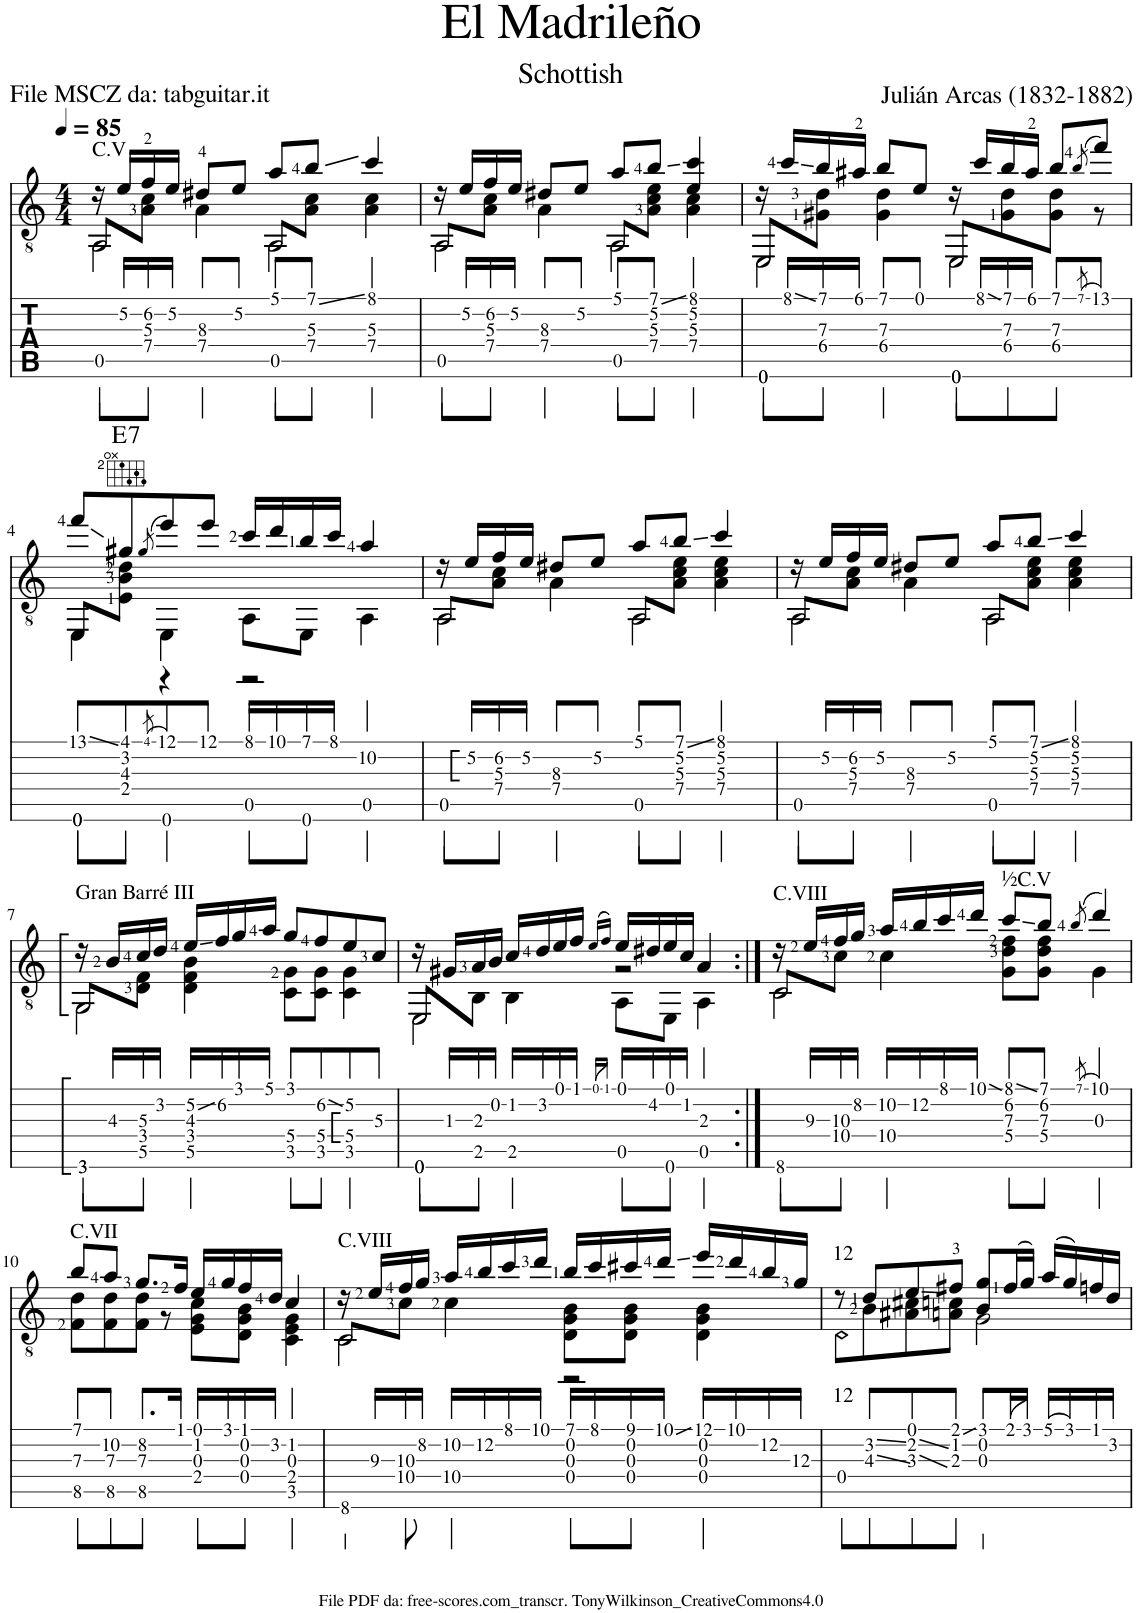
**kern	**kern	**harte
*part2	*part1	*part1
*staff2	*staff1	*
*I"Chitarra classica (Intavolatura)	*I"Guitar	*
*stria6	*	*
*	*clefGv2	*
*k[]	*k[]	*
*M4/4	*M4/4	*
*MM85	*MM85	*
=1	=1	=1
*^	*^	*
!	!	!LO:TX:a:t=C.V	!	!
!	!LO:N:head=open	!	!LO:N:head=open	!
*	*^	*	*^	*
16r	8AA\L	2AA\	16r	8AA/L	2AA\	.
16e/LL	.	.	16e/LL	.	.	.
16f/	8A\ 8c\J	.	16f/	8A\ 8c\J	.	.
16e/JJ	.	.	16e/JJ	.	.	.
8d#X/L	4A\	.	8d#X/L	4A\	.	.
8e/J	.	.	8e/J	.	.	.
!	!LO:N:head=open	!	!	!LO:N:head=open	!	!
8a/L	8AA\L	2AA\	8a/L	8AA/L	2AA\	.
8b/J	8A\ 8c\J	.	8b/J	8A\ 8c\J	.	.
4cc/	4A\ 4c\	.	4cc/	4A\ 4c\	.	.
=2	=2	=2	=2	=2	=2	=2
!	!LO:N:head=open	!	!	!LO:N:head=open	!	!
16r	8AA\L	2AA\	16r	8AA/L	2AA\	.
16e/LL	.	.	16e/LL	.	.	.
16f/	8A\ 8c\J	.	16f/	8A\ 8c\J	.	.
16e/JJ	.	.	16e/JJ	.	.	.
8d#X/L	4A\	.	8d#X/L	4A\	.	.
8e/J	.	.	8e/J	.	.	.
!	!LO:N:head=open	!	!	!LO:N:head=open	!	!
8a/L	8AA\L	2AA\	8a/L	8AA/L	2AA\	.
8b/J	8A\ 8c\ 8e\J	.	8b/J	8A\ 8c\ 8e\J	.	.
4e/ 4cc/	4A\ 4c\	.	4e/ 4cc/	4A\ 4c\	.	.
=3	=3	=3	=3	=3	=3	=3
!	!LO:N:head=open	!	!	!LO:N:head=open	!	!
16r	8EE\L	2EE\	16r	8EE/L	2EE\	.
16cc/LL	.	.	16cc/LL	.	.	.
16b/	8G#X\ 8d\J	.	16b/	8G#X\ 8d\J	.	.
16a#X/JJ	.	.	16a#X/JJ	.	.	.
8b/L	4G#\ 4d\	.	8b/L	4G#\ 4d\	.	.
8e/J	.	.	8e/J	.	.	.
!	!LO:N:head=open	!	!	!LO:N:head=open	!	!
16r	8EE\L	2EE\	16r	8EE/L	2EE\	.
16cc/LL	.	.	16cc/LL	.	.	.
16b/	8G#\ 8d\	.	16b/	8G#\ 8d\	.	.
16a#/JJ	.	.	16a#/JJ	.	.	.
8b/L	8G#\ 8d\J	.	8b/L	8G#\ 8d\J	.	.
(8qb/	.	.	(8qb/	.	.	.
8ff/J)	8r	.	8ff/J)	8r	.	.
!!LO:LB:g=z	!!	!!
=4	=4	=4	=4	=4	=4	=4
8ff/L	8EE\L	4EE\	8ff/L	8EE/L	4EE\	.
!	!	!	!	!	!	!LO:H:kt=7
8g#X/	8E\ 8B\ 8d\J	.	8g#X/	8E\ 8B\ 8d\J	.	E:7
(8qg#/	.	.	(8qg#/	.	.	.
8ee/)	4EE\	4r	8ee/)	4EE\	4r	.
8ee/J	.	.	8ee/J	.	.	.
16cc/LL	8AA\L	2r	16cc/LL	8AA\L	2r	.
16dd/	.	.	16dd/	.	.	.
16b/	8EE\J	.	16b/	8EE\J	.	.
16cc/JJ	.	.	16cc/JJ	.	.	.
4a/	4AA\	.	4a/	4AA\	.	.
=5	=5	=5	=5	=5	=5	=5
!	!LO:N:head=open	!	!	!LO:N:head=open	!	!
16r	8AA\L	2AA\	16r	8AA/L	2AA\	.
16e/LL	.	.	16e/LL	.	.	.
16f/	8A\ 8c\J	.	16f/	8A\ 8c\J	.	.
16e/JJ	.	.	16e/JJ	.	.	.
8d#X/L	4A\	.	8d#X/L	4A\	.	.
8e/J	.	.	8e/J	.	.	.
!	!LO:N:head=open	!	!	!LO:N:head=open	!	!
8a/L	8AA\L	2AA\	8a/L	8AA/L	2AA\	.
8b/J	8A\ 8c\ 8e\J	.	8b/J	8A\ 8c\ 8e\J	.	.
4cc/	4A\ 4c\ 4e\	.	4cc/	4A\ 4c\ 4e\	.	.
=6	=6	=6	=6	=6	=6	=6
!	!LO:N:head=open	!	!	!LO:N:head=open	!	!
16r	8AA\L	2AA\	16r	8AA/L	2AA\	.
16e/LL	.	.	16e/LL	.	.	.
16f/	8A\ 8c\J	.	16f/	8A\ 8c\J	.	.
16e/JJ	.	.	16e/JJ	.	.	.
8d#X/L	4A\	.	8d#X/L	4A\	.	.
8e/J	.	.	8e/J	.	.	.
!	!LO:N:head=open	!	!	!LO:N:head=open	!	!
8a/L	8AA\L	2AA\	8a/L	8AA/L	2AA\	.
8b/J	8A\ 8c\ 8e\J	.	8b/J	8A\ 8c\ 8e\J	.	.
4cc/	4A\ 4c\ 4e\	.	4cc/	4A\ 4c\ 4e\	.	.
!!LO:LB:g=z	!!	!!
=7	=7	=7	=7	=7	=7	=7
!	!	!	!LO:TX:a:t=Gran Barré III	!	!	!
!	!LO:N:head=open	!	!	!LO:N:head=open	!	!
16r	8GG\L	2GG\	16r	8GG/L	2GG\	.
16B/LL	.	.	16B/LL	.	.	.
16c/	8D\ 8F\J	.	16c/	8D\ 8F\J	.	.
16d/JJ	.	.	16d/JJ	.	.	.
16e/LL	4D\ 4F\ 4B\	.	16e/LL	4D\ 4F\ 4B\	.	.
16f/	.	.	16f/	.	.	.
16g/	.	.	16g/	.	.	.
16a/JJ	.	.	16a/JJ	.	.	.
8g/L	8C\ 8G\L	2ryy	8g/L	8C\ 8G\L	2ryy	.
8f/	8C\ 8G\J	.	8f/	8C\ 8G\J	.	.
8e/	4C\ 4G\	.	8e/	4C\ 4G\	.	.
8c/J	.	.	8c/J	.	.	.
=8	=8	=8	=8	=8	=8	=8
!	!LO:N:head=open	!	!	!LO:N:head=open	!	!
16r	8EE\L	2EE\	16r	8EE/L	2EE\	.
16G#X/LL	.	.	16G#X/LL	.	.	.
16A/	8BB\J	.	16A/	8BB\J	.	.
16B/JJ	.	.	16B/JJ	.	.	.
16c/LL	4BB\	.	16c/LL	4BB\	.	.
16d/	.	.	16d/	.	.	.
16e/	.	.	16e/	.	.	.
16f/JJ	.	.	16f/JJ	.	.	.
(16qe/LL	.	.	(16qe/LL	.	.	.
16qf/JJ)	.	.	16qf/JJ)	.	.	.
16e/LL	8AA\L	2r	16e/LL	8AA\L	2r	.
16d#X/	.	.	16d#X/	.	.	.
16e/	8EE\J	.	16e/	8EE\J	.	.
16c/JJ	.	.	16c/JJ	.	.	.
4A/	4AA\	.	4A/	4AA\	.	.
=9:|!	=9:|!	=9:|!	=9:|!	=9:|!	=9:|!	=9:|!
!	!	!	!LO:TX:a:t=C.VIII	!	!	!
!	!LO:N:head=open	!	!	!LO:N:head=open	!	!
16r	8C\L	2C\	16r	8C/L	2C\	.
16e/LL	.	.	16e/LL	.	.	.
16f/	8c\J	.	16f/	8c\J	.	.
16g/JJ	.	.	16g/JJ	.	.	.
16a/LL	4c\	.	16a/LL	4c\	.	.
16b/	.	.	16b/	.	.	.
16cc/	.	.	16cc/	.	.	.
16dd/JJ	.	.	16dd/JJ	.	.	.
!	!	!	!LO:TX:a:t=½C.V	!	!	!
8cc/L	8G\ 8d\ 8f\L	2ryy	8cc/L	8G\ 8d\ 8f\L	2ryy	.
8b/J	8G\ 8d\ 8f\J	.	8b/J	8G\ 8d\ 8f\J	.	.
(8qb/	.	.	(8qb/	.	.	.
4dd/)	4G\	.	4dd/)	4G\	.	.
*	*v	*v	*	*	*	*
*	*	*	*v	*v	*
!!LO:LB:g=z
=10	=10	=10	=10	=10
!	!	!LO:TX:a:t=C.VII	!	!
8b/L	8F\ 8d\L	8b/L	8F\ 8d\L	.
8a/J	8F\ 8d\	8a/J	8F\ 8d\	.
8.g/L	8F\ 8d\J	8.g/L	8F\ 8d\J	.
.	8r	.	8r	.
16f/Jk	.	16f/Jk	.	.
16e/LL	8E\ 8G\ 8c\L	16e/LL	8E\ 8G\ 8c\L	.
16g/	.	16g/	.	.
16f/	8D\ 8G\ 8B\J	16f/	8D\ 8G\ 8B\J	.
16d/JJ	.	16d/JJ	.	.
4c/	4C\ 4E\ 4G\	4c/	4C\ 4E\ 4G\	.
=11	=11	=11	=11	=11
*	*^	*	*	*
!	!	!	!LO:TX:a:t=C.VIII	!	!
!	!	!	!	!LO:N:head=open	!
*	*	*	*	*^	*
16r	8r	2C\	16r	8C/L	2C\	.
16e/LL	.	.	16e/LL	.	.	.
16f/	8c\	.	16f/	8c\J	.	.
16g/JJ	.	.	16g/JJ	.	.	.
16a/LL	4c\	.	16a/LL	4c\	.	.
16b/	.	.	16b/	.	.	.
16cc/	.	.	16cc/	.	.	.
16dd/JJ	.	.	16dd/JJ	.	.	.
16b/LL	8D\ 8G\ 8B\L	2r	16b/LL	8D\ 8G\ 8B\L	2r	.
16cc/	.	.	16cc/	.	.	.
16cc#X/	8D\ 8G\ 8B\J	.	16cc#X/	8D\ 8G\ 8B\J	.	.
16dd/JJ	.	.	16dd/JJ	.	.	.
16ee/LL	4D\ 4G\ 4B\	.	16ee/LL	4D\ 4G\ 4B\	.	.
16dd/	.	.	16dd/	.	.	.
16b/	.	.	16b/	.	.	.
16g/JJ	.	.	16g/JJ	.	.	.
*	*v	*v	*	*	*	*
*	*	*	*v	*v	*
=12	=12	=12	=12	=12
!	!	!LO:TX:a:t=12	!	!
!LO:TX:a:t=12	!	!	!	!
!	!LO:N:head=open	!	!LO:N:head=open	!
8r	8D\L	8r	8D\L	.
8d/L	8B\	8d/L	8B\	.
8e/	8A#X\ 8c#X\	8e/	8A#X\ 8c#X\	.
8f#X/J	8An\ 8cn\J	8f#X/J	8An\ 8cn\J	.
8B/ 8g/L	2G\	8B/ 8g/L	2G\	.
(16f#/L	.	(16f#/L	.	.
16g/JJ)	.	16g/JJ)	.	.
(16a/LL	.	(16a/LL	.	.
16g/)	.	16g/)	.	.
16fn/	.	16fn/	.	.
16d/JJ	.	16d/JJ	.	.
*v	*v	*	*	*
*	*v	*v	*
=	=	=
*-	*-	*-
